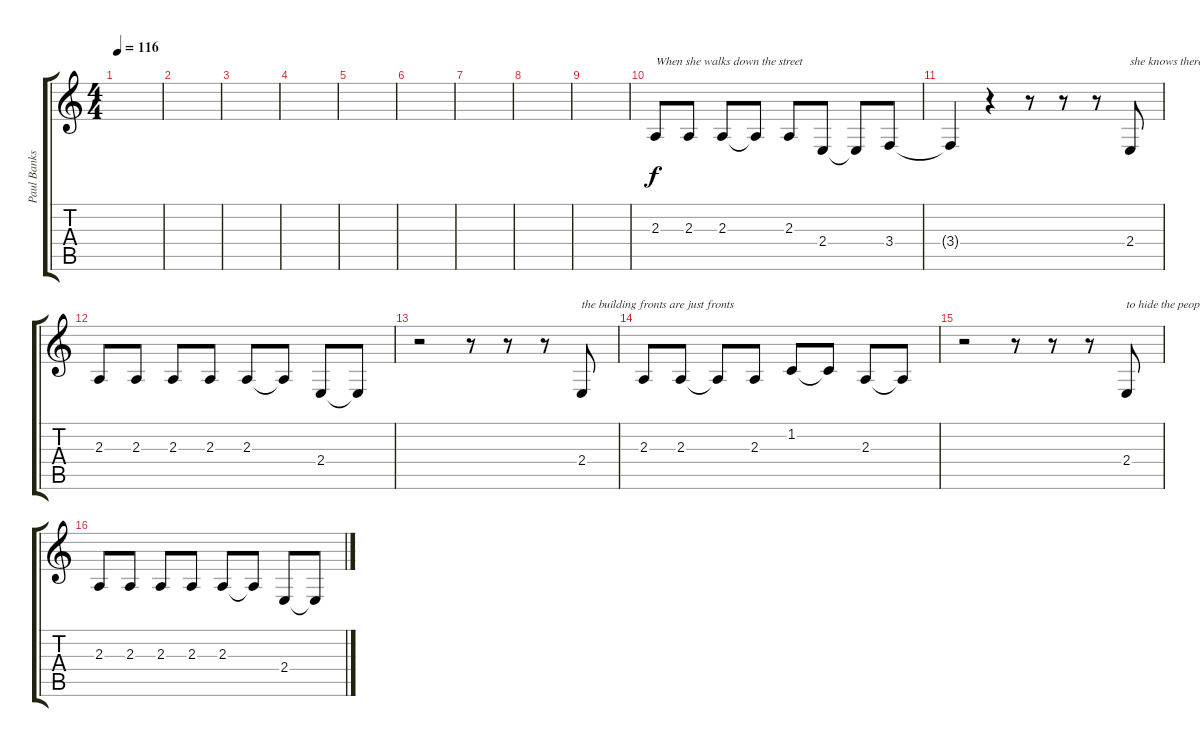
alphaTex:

\track ("Paul Banks Vox" "Paul Banks") {instrument altosax}
\staff {score tabs}
\tuning (E4 B3 G3 D3 A2 E2) {hide}
\ts (4 4)
\tempo 116
\clef g2
\ks c
|
|
|
|
|
|
|
|
|
2.3.8{txt "When she walks down the street "} 2.3.8 2.3.8 2.3{t}.8 2.3.8 2.4.8 2.4{t}.8 3.4.8 |
3.4{t}.4 r.4 r.8 r.8 r.8 2.4.8{txt "she knows there's people watching "} |
2.3.8 2.3.8 2.3.8 2.3.8 2.3.8 2.3{t}.8 2.4.8 2.4{t}.8 |
r.2 r.8 r.8 r.8 2.4.8{txt "the building fronts are just fronts "} |
2.3.8 2.3.8 2.3{t}.8 2.3.8 1.2.8 1.2{t}.8 2.3.8 2.3{t}.8 |
r.2 r.8 r.8 r.8 2.4.8{txt "to hide the people watching"} |
2.3.8 2.3.8 2.3.8 2.3.8 2.3.8 2.3{t}.8 2.4.8 2.4{t}.8
